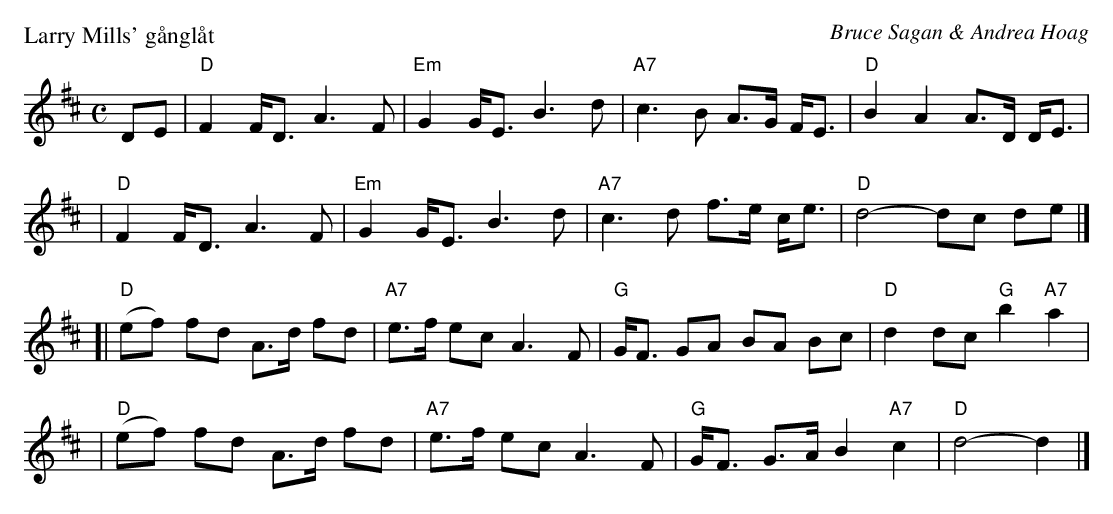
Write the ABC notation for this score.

X:1
P: Larry Mills' g\aangl\aat
O: Bruce Sagan & Andrea Hoag
M: C
L: 1/8
K: D
DE \
|  "D"F2 F<D A3 F | "Em"G2 G<E B3 d | "A7"c3 B A>G F<E | "D"B2 A2 A>D D<E |
|  "D"F2 F<D A3 F | "Em"G2 G<E B3 d | "A7"c3 d f>e c<e | "D"d4- dc de |]
[| "D"(ef) fd A>d fd | "A7"e>f ec A3 F | "G"G<F GA BA Bc | "D"d2 dc "G"b2"A7"a2 |
|  "D"(ef) fd A>d fd | "A7"e>f ec A3 F | "G"G<F G>A B2 "A7"c2 | "D"d4- d2 |]
